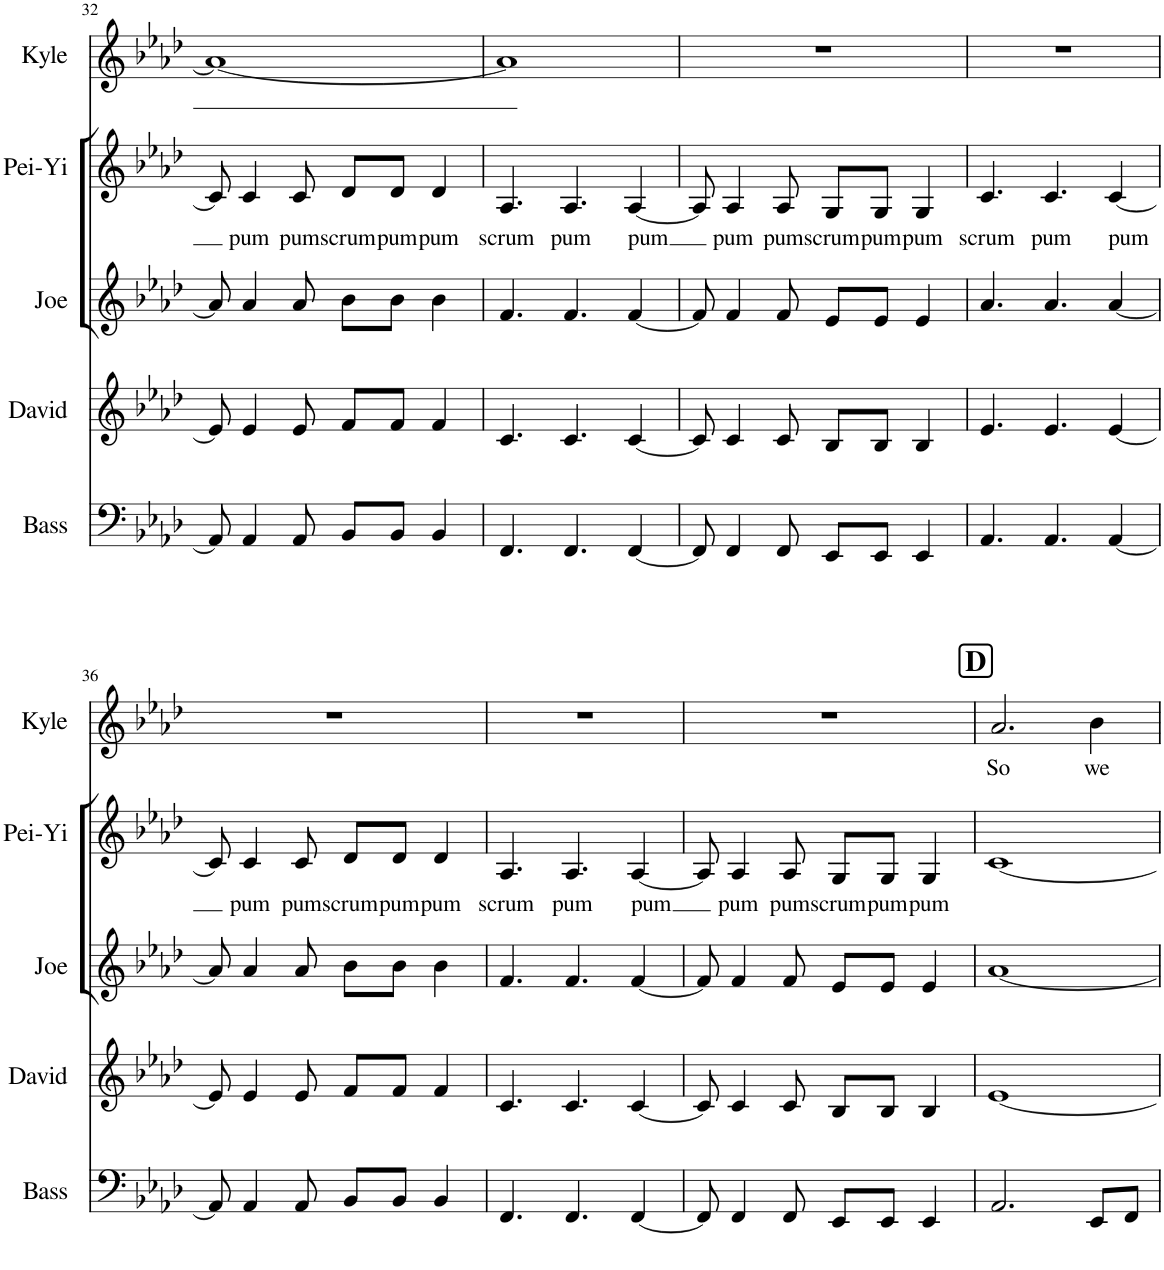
**kern	**kern	**kern	**kern	**text	**kern	**text
*part5	*part4	*part3	*part2	*part2	*part1	*part1
*staff5	*staff4	*staff3	*staff2	*staff2	*staff1	*staff1
*I"Basson	*I"David	*I"Joe	*I"Pei-Yi	*	*I"Kyle (melody)	*
*I'Bass	*I'David	*I'Joe	*I'Pei-Yi	*	*I'Kyle	*
!!LO:PB:g=z
*clefF4	*clefG2	*clefG2	*clefG2	*	*clefG2	*
*k[b-e-a-d-]	*k[b-e-a-d-]	*k[b-e-a-d-]	*k[b-e-a-d-]	*	*k[b-e-a-d-]	*
*M4/4	*M4/4	*M4/4	*M4/4	*	*M4/4	*
=32	=32	=32	=32	=32	=32	=32
8AA-/]	8e-/]	8a-/]	8c/]	.	1a-_	.
!	!	!	!	!LO:LY:b	!	!
4AA-/	4e-/	4a-/	4c/	pum	.	.
!	!	!	!	!LO:LY:b	!	!
8AA-/	8e-/	8a-/	8c/	pum	.	.
!	!	!	!	!LO:LY:b	!	!
8BB-/L	8f/L	8b-\L	8d-/L	scrum	.	.
!	!	!	!	!LO:LY:b	!	!
8BB-/J	8f/J	8b-\J	8d-/J	pum	.	.
!	!	!	!	!LO:LY:b	!	!
4BB-/	4f/	4b-\	4d-/	pum	.	.
=33	=33	=33	=33	=33	=33	=33
!	!	!	!	!LO:LY:b	!	!
4.FF/	4.c/	4.f/	4.A-/	scrum	1a-]	.
!	!	!	!	!LO:LY:b	!	!
4.FF/	4.c/	4.f/	4.A-/	pum	.	.
!	!	!	!	!LO:LY:b	!	!
[4FF/	[4c/	[4f/	[4A-/	pum	.	.
=34	=34	=34	=34	=34	=34	=34
8FF/]	8c/]	8f/]	8A-/]	.	1r	.
!	!	!	!	!LO:LY:b	!	!
4FF/	4c/	4f/	4A-/	pum	.	.
!	!	!	!	!LO:LY:b	!	!
8FF/	8c/	8f/	8A-/	pum	.	.
!	!	!	!	!LO:LY:b	!	!
8EE-/L	8B-/L	8e-/L	8G/L	scrum	.	.
!	!	!	!	!LO:LY:b	!	!
8EE-/J	8B-/J	8e-/J	8G/J	pum	.	.
!	!	!	!	!LO:LY:b	!	!
4EE-/	4B-/	4e-/	4G/	pum	.	.
=35	=35	=35	=35	=35	=35	=35
!	!	!	!	!LO:LY:b	!	!
4.AA-/	4.e-/	4.a-/	4.c/	scrum	1r	.
!	!	!	!	!LO:LY:b	!	!
4.AA-/	4.e-/	4.a-/	4.c/	pum	.	.
!	!	!	!	!LO:LY:b	!	!
[4AA-/	[4e-/	[4a-/	[4c/	pum	.	.
!!LO:LB:g=z
=36	=36	=36	=36	=36	=36	=36
8AA-/]	8e-/]	8a-/]	8c/]	.	1r	.
!	!	!	!	!LO:LY:b	!	!
4AA-/	4e-/	4a-/	4c/	pum	.	.
!	!	!	!	!LO:LY:b	!	!
8AA-/	8e-/	8a-/	8c/	pum	.	.
!	!	!	!	!LO:LY:b	!	!
8BB-/L	8f/L	8b-\L	8d-/L	scrum	.	.
!	!	!	!	!LO:LY:b	!	!
8BB-/J	8f/J	8b-\J	8d-/J	pum	.	.
!	!	!	!	!LO:LY:b	!	!
4BB-/	4f/	4b-\	4d-/	pum	.	.
=37	=37	=37	=37	=37	=37	=37
!	!	!	!	!LO:LY:b	!	!
4.FF/	4.c/	4.f/	4.A-/	scrum	1r	.
!	!	!	!	!LO:LY:b	!	!
4.FF/	4.c/	4.f/	4.A-/	pum	.	.
!	!	!	!	!LO:LY:b	!	!
[4FF/	[4c/	[4f/	[4A-/	pum	.	.
=38	=38	=38	=38	=38	=38	=38
8FF/]	8c/]	8f/]	8A-/]	.	1r	.
!	!	!	!	!LO:LY:b	!	!
4FF/	4c/	4f/	4A-/	pum	.	.
!	!	!	!	!LO:LY:b	!	!
8FF/	8c/	8f/	8A-/	pum	.	.
!	!	!	!	!LO:LY:b	!	!
8EE-/L	8B-/L	8e-/L	8G/L	scrum	.	.
!	!	!	!	!LO:LY:b	!	!
8EE-/J	8B-/J	8e-/J	8G/J	pum	.	.
!	!	!	!	!LO:LY:b	!	!
4EE-/	4B-/	4e-/	4G/	pum	.	.
!!LO:REH:place=s1:a:B:cj:fs=14:t=D
=39	=39	=39	=39	=39	=39	=39
!	!	!	!	!	!	!LO:LY:b
2.AA-/	[1e-	[1a-	[1c	.	2.a-/	So
!	!	!	!	!	!	!LO:LY:b
8EE-/L	.	.	.	.	4b-\	we
8FF/J	.	.	.	.	.	.
=	=	=	=	=	=	=
*-	*-	*-	*-	*-	*-	*-
